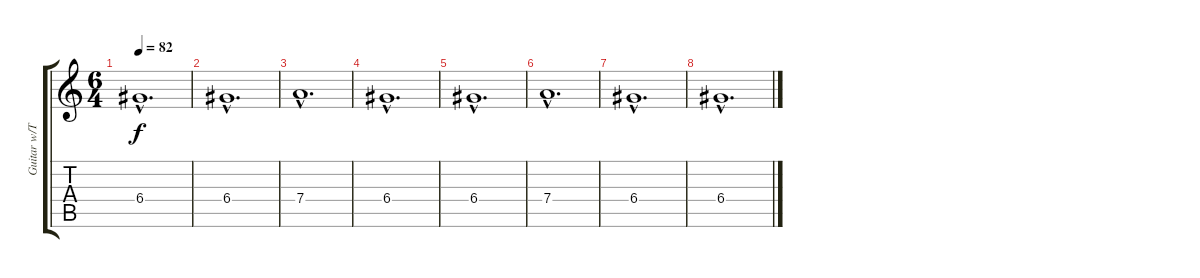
\track ("Guitar w/Tremolo" "Guitar w/T") {instrument distortionguitar}
\staff {score tabs}
\tuning (E4 B3 G3 D3 A2 E2) {hide}
\ts (6 4)
\tempo 82
\clef g2
\ks c
6.4{hac}.1{d dy f} |
6.4{hac}.1{d} |
7.4{hac}.1{d} |
6.4{hac}.1{d} |
6.4{hac}.1{d} |
7.4{hac}.1{d} |
6.4{hac}.1{d} |
6.4{hac}.1{d}
